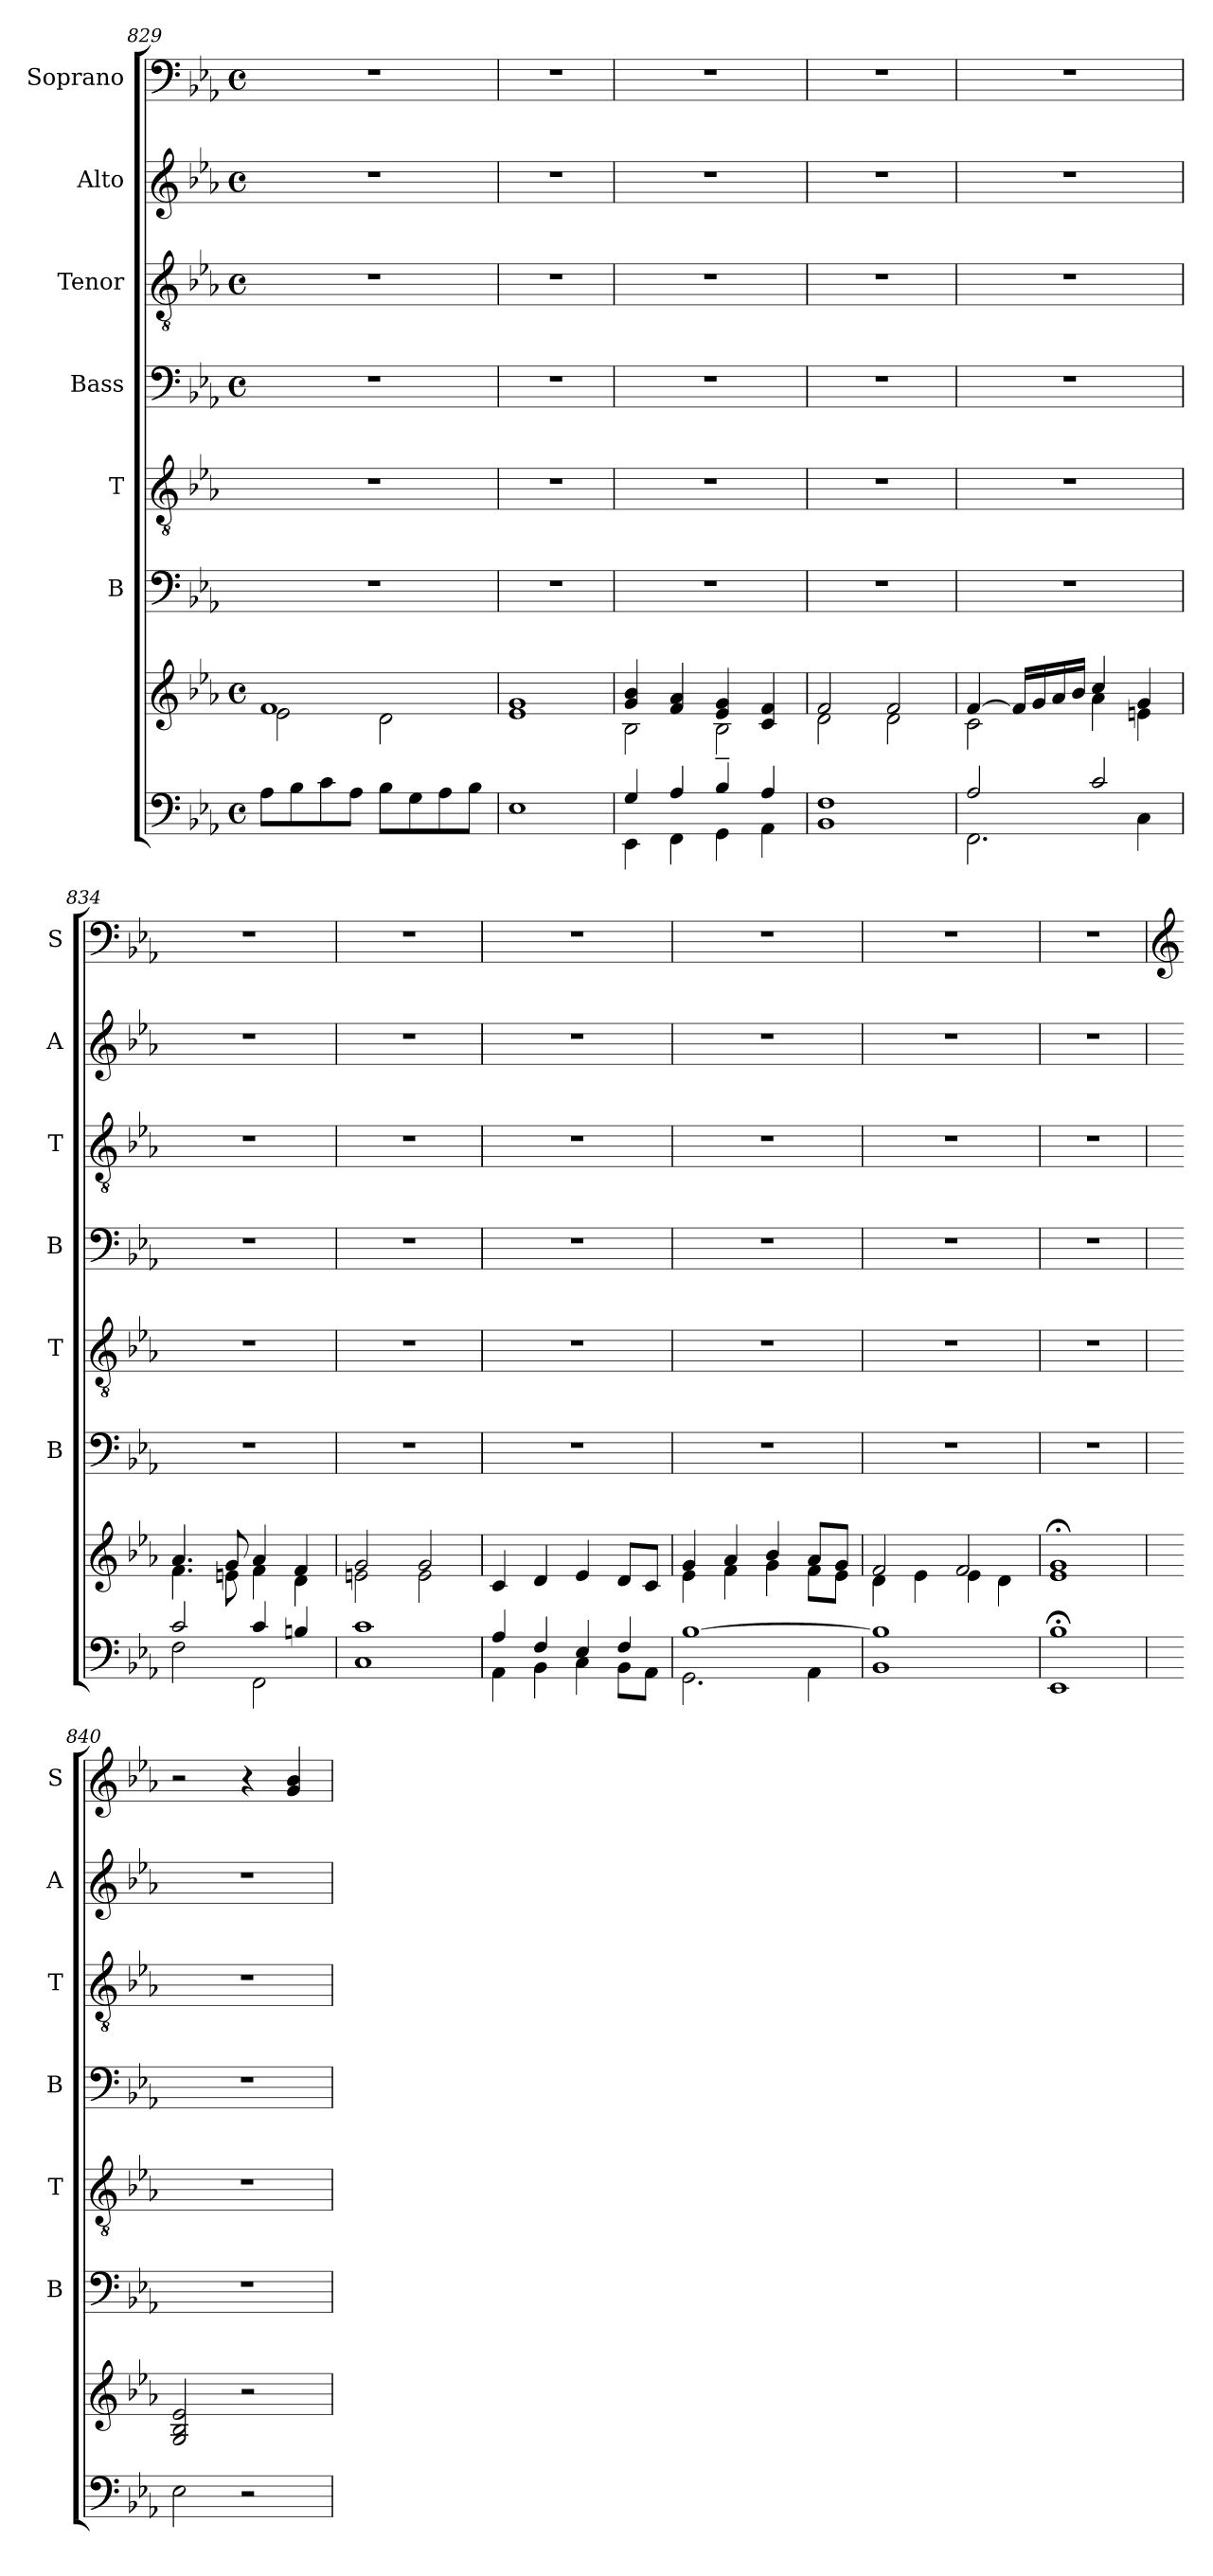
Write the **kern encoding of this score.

**kern	**kern	**kern	**kern	**kern	**kern	**kern	**kern
*part8	*part7	*part6	*part5	*part4	*part3	*part2	*part1
*staff8	*staff7	*staff6	*staff5	*staff4	*staff3	*staff2	*staff1
*	*	*I"B	*I"T	*I"Bass	*I"Tenor	*I"Alto	*I"Soprano
*	*	*I'B	*I'T	*I'B	*I'T	*I'A	*I'S
*clefF4	*clefG2	*clefF4	*clefGv2	*clefF4	*clefGv2	*clefG2	*clefF4
*k[b-e-a-]	*k[b-e-a-]	*k[b-e-a-]	*k[b-e-a-]	*k[b-e-a-]	*k[b-e-a-]	*k[b-e-a-]	*k[b-e-a-]
*E-:	*E-:	*E-:	*E-:	*E-:	*E-:	*E-:	*E-:
*M4/4	*M4/4	*	*	*M4/4	*M4/4	*M4/4	*M4/4
*met(c)	*met(c)	*	*	*met(c)	*met(c)	*met(c)	*met(c)
=829	=829	=829	=829	=829	=829	=829	=829
*	*^	*	*	*	*	*	*
8A-\L	1f	2e-\	1r	1r	1r	1r	1r	1r
8B-\	.	.	.	.	.	.	.	.
8c\	.	.	.	.	.	.	.	.
8A-\J	.	.	.	.	.	.	.	.
8B-\L	.	2d\	.	.	.	.	.	.
8G\	.	.	.	.	.	.	.	.
8A-\	.	.	.	.	.	.	.	.
8B-\J	.	.	.	.	.	.	.	.
*	*v	*v	*	*	*	*	*	*
=830	=830	=830	=830	=830	=830	=830	=830
1E-	1e- 1g	1r	1r	1r	1r	1r	1r
=831	=831	=831	=831	=831	=831	=831	=831
*^	*^	*	*	*	*	*	*
4G/	4EE-\	4g/ 4b-/	2B-\	1r	1r	1r	1r	1r	1r
4A-/	4FF\	4f/ 4a-/	.	.	.	.	.	.	.
4B-/	4GG\	4e-/ 4g/	2B-~<\	.	.	.	.	.	.
4A-/	4AA-\	4c/ 4f/	.	.	.	.	.	.	.
*v	*v	*	*	*	*	*	*	*	*
=832	=832	=832	=832	=832	=832	=832	=832	=832
1BB- 1F	2f/	2d\	1r	1r	1r	1r	1r	1r
.	2f/	2d\	.	.	.	.	.	.
=833	=833	=833	=833	=833	=833	=833	=833	=833
*^	*	*	*	*	*	*	*	*
2A-/	2.FF\	[>4f/	2c\	1r	1r	1r	1r	1r	1r
.	.	16f/LL]	.	.	.	.	.	.	.
.	.	16g/	.	.	.	.	.	.	.
.	.	16a-/	.	.	.	.	.	.	.
.	.	16b-/JJ	.	.	.	.	.	.	.
2c/	.	4cc/	4a-\	.	.	.	.	.	.
.	4C\	4g/	4en\	.	.	.	.	.	.
!!LO:LB:g=z
=834	=834	=834	=834	=834	=834	=834	=834	=834	=834
2c/	2F\	4.a-/	4.f\	1r	1r	1r	1r	1r	1r
.	.	8g/	8en\	.	.	.	.	.	.
4c/	2FF\	4a-/	4f\	.	.	.	.	.	.
4Bn/	.	4f/	4d\	.	.	.	.	.	.
*v	*v	*	*	*	*	*	*	*	*
=835	=835	=835	=835	=835	=835	=835	=835	=835
1C 1c	2g/	2en\	1r	1r	1r	1r	1r	1r
.	2g/	2e\	.	.	.	.	.	.
*	*v	*v	*	*	*	*	*	*
=836	=836	=836	=836	=836	=836	=836	=836
*^	*	*	*	*	*	*	*
4A-/	4AA-\	4c/	1r	1r	1r	1r	1r	1r
4F/	4BB-\	4d/	.	.	.	.	.	.
4E-/	4C\	4e-/	.	.	.	.	.	.
4F/	8BB-\L	8d/L	.	.	.	.	.	.
.	8AA-\J	8c/J	.	.	.	.	.	.
=837	=837	=837	=837	=837	=837	=837	=837	=837
*	*	*^	*	*	*	*	*	*
[>1B-	2.GG\	4g/	4e-\	1r	1r	1r	1r	1r	1r
.	.	4a-/	4f\	.	.	.	.	.	.
.	.	4b-/	4g\	.	.	.	.	.	.
.	4AA-\	8a-/L	8f\L	.	.	.	.	.	.
.	.	8g/J	8e-\J	.	.	.	.	.	.
*v	*v	*	*	*	*	*	*	*	*
=838	=838	=838	=838	=838	=838	=838	=838	=838
1BB- 1B-]	2f/	4d\	1r	1r	1r	1r	1r	1r
.	.	4e-\	.	.	.	.	.	.
.	2f/	4e-\	.	.	.	.	.	.
.	.	4d\	.	.	.	.	.	.
*	*v	*v	*	*	*	*	*	*
=839	=839	=839	=839	=839	=839	=839	=839
1EE-; 1B-;	1e-; 1g;	1r	1r	1r	1r	1r	1r
!!LO:PB:g=z
=840	=840	=840	=840	=840	=840	=840	=840
*	*	*	*	*	*	*	*clefG2
2E-\	2G/ 2B-/ 2e-/	1r	1r	1r	1r	1r	2r
2r	2r	.	.	.	.	.	4r
.	.	.	.	.	.	.	4g/ 4b-/
=	=	=	=	=	=	=	=
*-	*-	*-	*-	*-	*-	*-	*-
